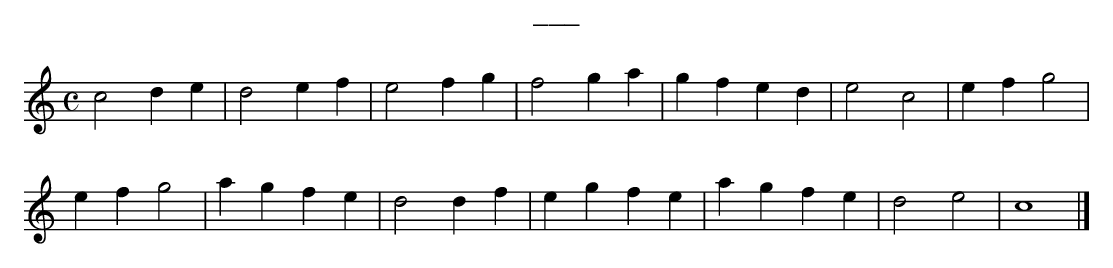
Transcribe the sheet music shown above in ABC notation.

X:1
T:___
K:Cmaj
M:C
L:1/4
c2 d e|d2 e f|e2 f g|f2 g a|g f e d|e2 c2|e f g2|
e f g2|a g f e|d2 d f|e g f e|a g f e|d2 e2|c4|]
